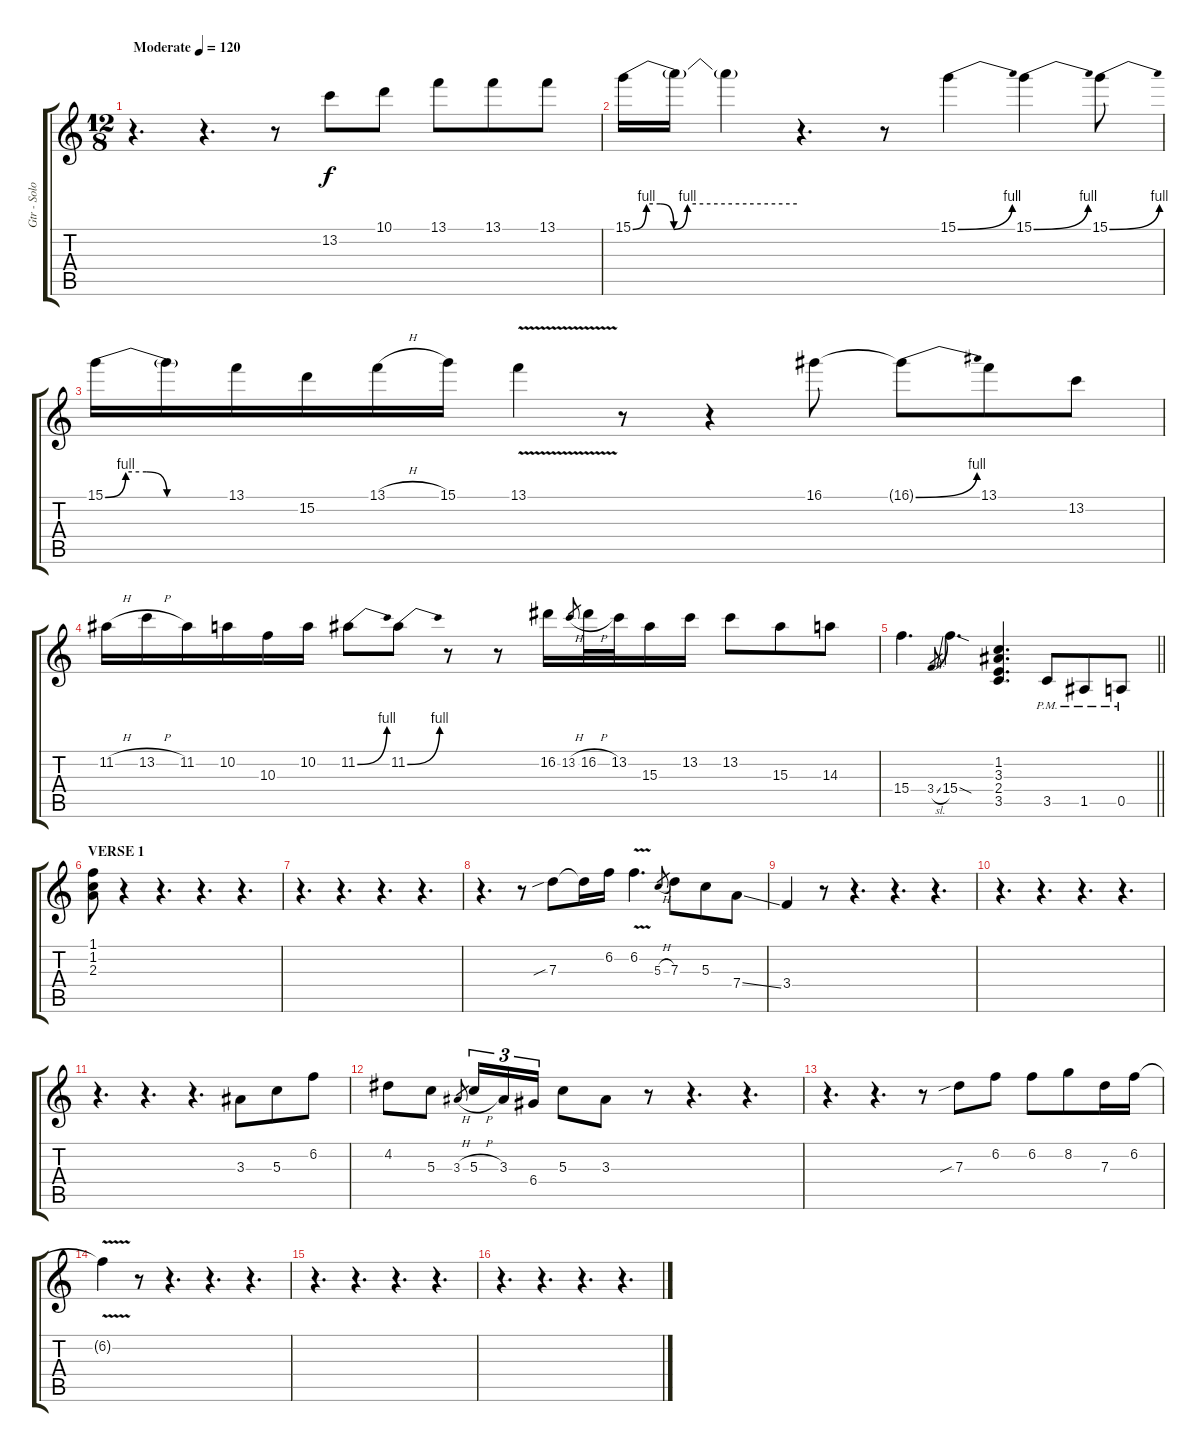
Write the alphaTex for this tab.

\track ("Gtr - Solo" "Gtr - Solo") {instrument overdrivenguitar}
\staff {score tabs}
\tuning (E4 B3 G3 D3 A2 E2) {hide}
\ts (12 8)
\tempo (120 "Moderate")
\clef g2
\ks c
r.4{d dy f instrument overdrivenguitar} r.4{d} r.8 13.2.8 10.1.8 13.1.8 13.1.8 13.1.8 |
15.1{be (custom 0 0 5 4 10 4 15 0 20 4 60 4)}.16 15.1{t}.16 15.1{t}.4 r.4{d} r.8 15.1{be (bend 0 0 60 4)}.4 15.1{be (bend 0 0 60 4)}.4 15.1{be (bend 0 0 60 4)}.8 |
15.1{be (custom 0 0 10 4 20 4 30 0 60 0)}.16 15.1{t}.16 13.1.16 15.2.16 13.1{h}.16 15.1.16 13.1{v}.4 r.8 r.4 16.1.8 16.1{be (bend 0 0 60 4) t}.8 13.1.8 13.2.8 |
11.2{h}.16 13.2{h}.16 11.2.16 10.2.16 10.3.16 10.2.16 11.2{be (bend 0 0 60 4)}.8 11.2{be (bend 0 0 60 4)}.8 r.8 r.8 16.2.16 13.2{h}.8{gr} 16.2{h}.32 13.2.32 15.3.16 13.2.16 13.2.8 15.3.8 14.3.8 |
\barLineRight lightlight
15.4.4{d} 3.4{sl}.8{gr} 15.4{sod}.4{d} (1.2 3.3 2.4 3.5).4{d} 3.5{pm}.8 1.5{pm}.8 0.5{pm}.8 |
\section ("" "VERSE 1")
(1.1 1.2 2.3).8 r.4 r.4{d} r.4{d} r.4{d} |
r.4{d} r.4{d} r.4{d} r.4{d} |
r.4{d} r.8 7.3{sib}.8 7.3{t}.16 6.2.16 6.2{v}.4{d} 5.3{h}.8{gr} 7.3.8 5.3.8 7.4{ss}.8 |
3.4.4 r.8 r.4{d} r.4{d} r.4{d} |
r.4{d} r.4{d} r.4{d} r.4{d} |
r.4{d} r.4{d} r.4{d} 3.3.8 5.3.8 6.2.8 |
4.2.8 5.3.8 3.3{h}.8{gr} 5.3{h}.16{tu (3 2)} 3.3.16{tu (3 2)} 6.4.16{tu (3 2)} 5.3.8 3.3.8 r.8 r.4{d} r.4{d} |
r.4{d} r.4{d} r.8 7.3{sib}.8 6.2.8 6.2.8 8.2.8 7.3.16 6.2.16 |
6.2{v t}.4 r.8 r.4{d} r.4{d} r.4{d} |
r.4{d} r.4{d} r.4{d} r.4{d} |
r.4{d} r.4{d} r.4{d} r.4{d}
